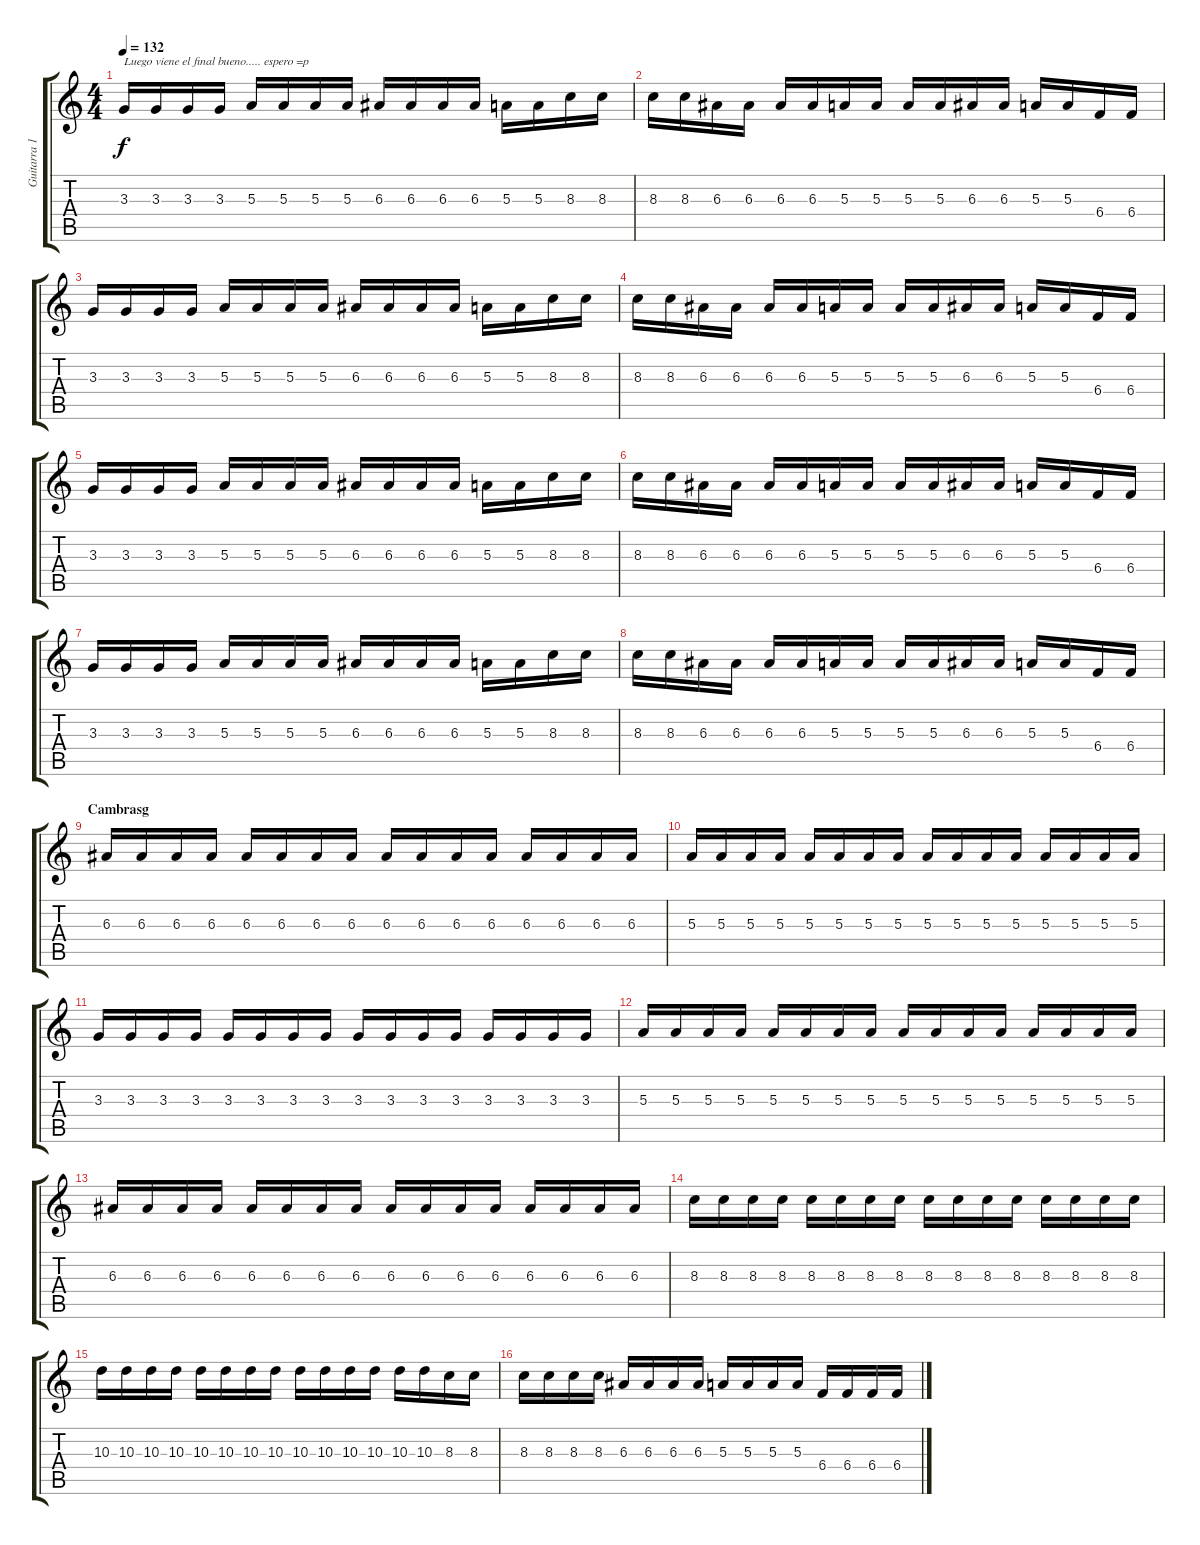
\track ("Guitarra 1" "Guitarra 1") {instrument overdrivenguitar}
\staff {score tabs}
\tuning (Db4 Ab3 E3 B2 Gb2 Db2) {hide}
\ts (4 4)
\tempo 132
\clef g2
\ks c
3.3.16{txt "Luego viene el final bueno..... espero =p" dy f} 3.3.16 3.3.16 3.3.16 5.3.16 5.3.16 5.3.16 5.3.16 6.3.16 6.3.16 6.3.16 6.3.16 5.3.16 5.3.16 8.3.16 8.3.16 |
8.3.16 8.3.16 6.3.16 6.3.16 6.3.16 6.3.16 5.3.16 5.3.16 5.3.16 5.3.16 6.3.16 6.3.16 5.3.16 5.3.16 6.4.16 6.4.16 |
3.3.16 3.3.16 3.3.16 3.3.16 5.3.16 5.3.16 5.3.16 5.3.16 6.3.16 6.3.16 6.3.16 6.3.16 5.3.16 5.3.16 8.3.16 8.3.16 |
8.3.16 8.3.16 6.3.16 6.3.16 6.3.16 6.3.16 5.3.16 5.3.16 5.3.16 5.3.16 6.3.16 6.3.16 5.3.16 5.3.16 6.4.16 6.4.16 |
3.3.16 3.3.16 3.3.16 3.3.16 5.3.16 5.3.16 5.3.16 5.3.16 6.3.16 6.3.16 6.3.16 6.3.16 5.3.16 5.3.16 8.3.16 8.3.16 |
8.3.16 8.3.16 6.3.16 6.3.16 6.3.16 6.3.16 5.3.16 5.3.16 5.3.16 5.3.16 6.3.16 6.3.16 5.3.16 5.3.16 6.4.16 6.4.16 |
3.3.16 3.3.16 3.3.16 3.3.16 5.3.16 5.3.16 5.3.16 5.3.16 6.3.16 6.3.16 6.3.16 6.3.16 5.3.16 5.3.16 8.3.16 8.3.16 |
8.3.16 8.3.16 6.3.16 6.3.16 6.3.16 6.3.16 5.3.16 5.3.16 5.3.16 5.3.16 6.3.16 6.3.16 5.3.16 5.3.16 6.4.16 6.4.16 |
\section ("" "Cambrasg")
6.3.16 6.3.16 6.3.16 6.3.16 6.3.16 6.3.16 6.3.16 6.3.16 6.3.16 6.3.16 6.3.16 6.3.16 6.3.16 6.3.16 6.3.16 6.3.16 |
5.3.16 5.3.16 5.3.16 5.3.16 5.3.16 5.3.16 5.3.16 5.3.16 5.3.16 5.3.16 5.3.16 5.3.16 5.3.16 5.3.16 5.3.16 5.3.16 |
3.3.16 3.3.16 3.3.16 3.3.16 3.3.16 3.3.16 3.3.16 3.3.16 3.3.16 3.3.16 3.3.16 3.3.16 3.3.16 3.3.16 3.3.16 3.3.16 |
5.3.16 5.3.16 5.3.16 5.3.16 5.3.16 5.3.16 5.3.16 5.3.16 5.3.16 5.3.16 5.3.16 5.3.16 5.3.16 5.3.16 5.3.16 5.3.16 |
6.3.16 6.3.16 6.3.16 6.3.16 6.3.16 6.3.16 6.3.16 6.3.16 6.3.16 6.3.16 6.3.16 6.3.16 6.3.16 6.3.16 6.3.16 6.3.16 |
8.3.16 8.3.16 8.3.16 8.3.16 8.3.16 8.3.16 8.3.16 8.3.16 8.3.16 8.3.16 8.3.16 8.3.16 8.3.16 8.3.16 8.3.16 8.3.16 |
10.3.16 10.3.16 10.3.16 10.3.16 10.3.16 10.3.16 10.3.16 10.3.16 10.3.16 10.3.16 10.3.16 10.3.16 10.3.16 10.3.16 8.3.16 8.3.16 |
8.3.16 8.3.16 8.3.16 8.3.16 6.3.16 6.3.16 6.3.16 6.3.16 5.3.16 5.3.16 5.3.16 5.3.16 6.4.16 6.4.16 6.4.16 6.4.16
